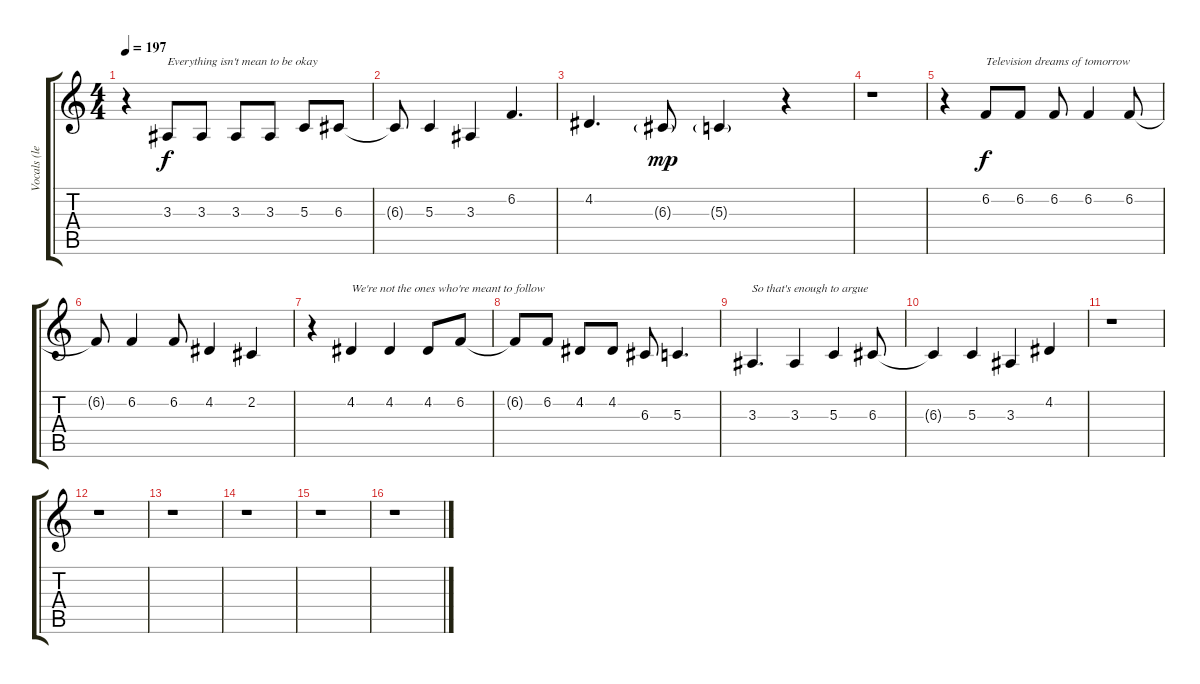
\track ("Vocals (lead)" "Vocals (le") {instrument tenorsax}
\staff {score tabs}
\tuning (E4 B3 G3 D3 A2 E2) {hide}
\ts (4 4)
\tempo 197
\clef g2
\ks c
r.4{dy f} 3.3.8{txt "Everything isn't mean to be okay"} 3.3.8 3.3.8 3.3.8 5.3.8 6.3.8 |
6.3{t}.8 5.3.4 3.3.4 6.2.4{d} |
4.2.4{d} 6.3{g}.8{dy mp} 5.3{g}.4 r.4 |
r.1 |
r.4 6.2.8{txt "Television dreams of tomorrow" dy f} 6.2.8 6.2.8 6.2.4 6.2.8 |
6.2{t}.8 6.2.4 6.2.8 4.2.4 2.2.4 |
r.4 4.2.4{txt "We're not the ones who're meant to follow"} 4.2.4 4.2.8 6.2.8 |
6.2{t}.8 6.2.8 4.2.8 4.2.8 6.3.8 5.3.4{d} |
3.3.4{d txt "So that's enough to argue"} 3.3.4 5.3.4 6.3.8 |
6.3{t}.4 5.3.4 3.3.4 4.2.4 |
r.1 |
r.1 |
r.1 |
r.1 |
r.1 |
r.1
